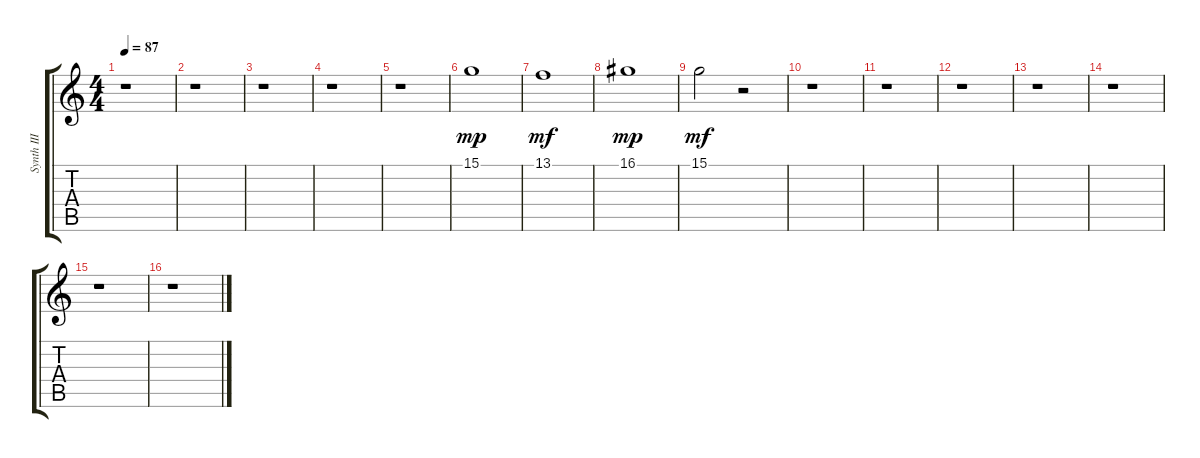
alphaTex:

\track ("Synth III (Banks)" "Synth III ") {instrument pad5bowed}
\staff {score tabs}
\tuning (E4 B3 G3 D3 A2 E2) {hide}
\ts (4 4)
\tempo 87
\clef g2
\ks c
r.1{dy mp instrument pad5bowed} |
r.1 |
r.1 |
r.1 |
r.1 |
15.1.1 |
13.1.1{dy mf} |
16.1.1{dy mp} |
15.1.2{dy mf} r.2 |
r.1 |
r.1 |
r.1 |
r.1 |
r.1 |
r.1 |
r.1
